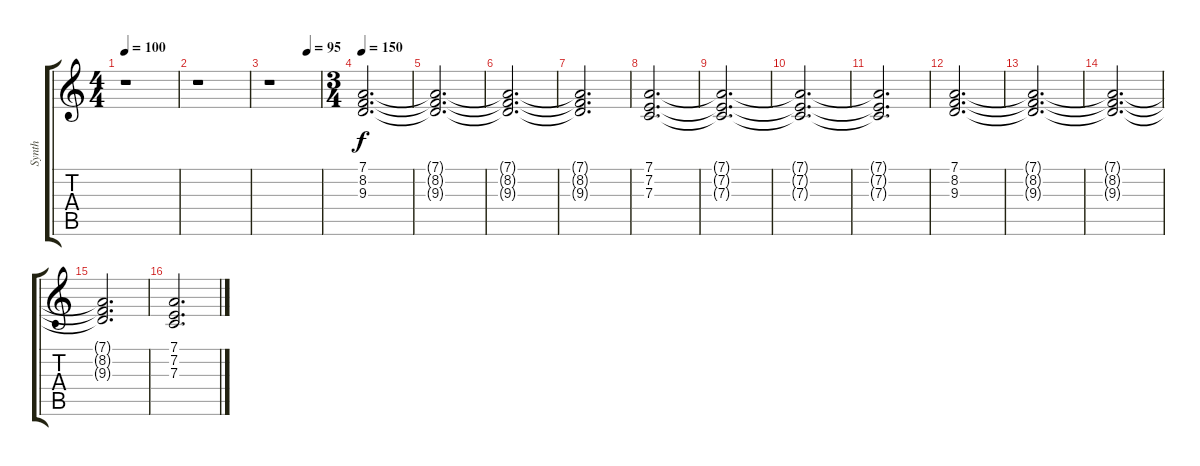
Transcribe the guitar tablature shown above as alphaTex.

\track ("Synth" "Synth") {instrument churchorgan}
\staff {score tabs}
\tuning (D4 A3 F3 C3 G2 D2) {hide}
\ts (4 4)
\tempo 100
\clef g2
\ks c
r.1{dy f} |
r.1 |
\tempo (95 0.75)
r.1 |
\ts (3 4)
\tempo 150
(7.1 8.2 9.3).2{d} |
(7.1{t} 8.2{t} 9.3{t}).2{d} |
(7.1{t} 8.2{t} 9.3{t}).2{d} |
(7.1{t} 8.2{t} 9.3{t}).2{d} |
(7.1 7.2 7.3).2{d} |
(7.1{t} 7.2{t} 7.3{t}).2{d} |
(7.1{t} 7.2{t} 7.3{t}).2{d} |
(7.1{t} 7.2{t} 7.3{t}).2{d} |
(7.1 8.2 9.3).2{d} |
(7.1{t} 8.2{t} 9.3{t}).2{d} |
(7.1{t} 8.2{t} 9.3{t}).2{d} |
(7.1{t} 8.2{t} 9.3{t}).2{d} |
(7.1 7.2 7.3).2{d}
